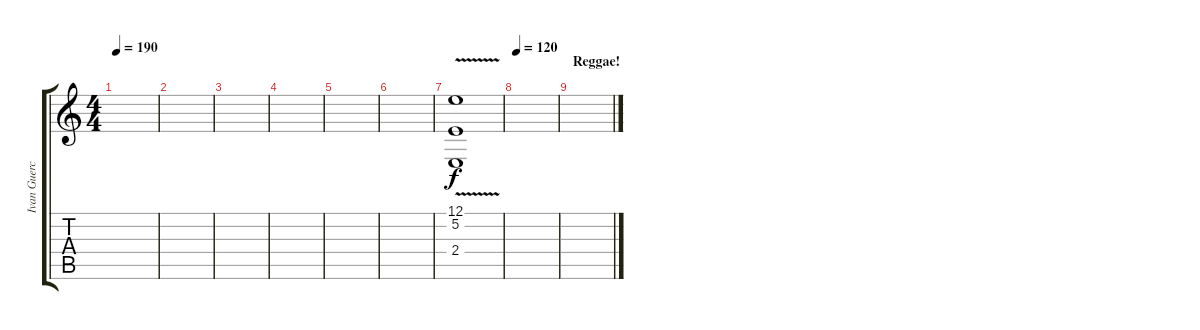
\track ("Ivan Guercio Troio" "Ivan Guerc") {instrument brasssection}
\staff {score tabs}
\tuning (E4 B3 G3 D3 A2 E2) {hide}
\ts (4 4)
\tempo 190
\clef g2
\ks c
|
|
|
|
|
|
(12.1{v} 5.2{v} 2.4{v}).1 |
\tempo 120
|
\section ("" "Reggae!")
